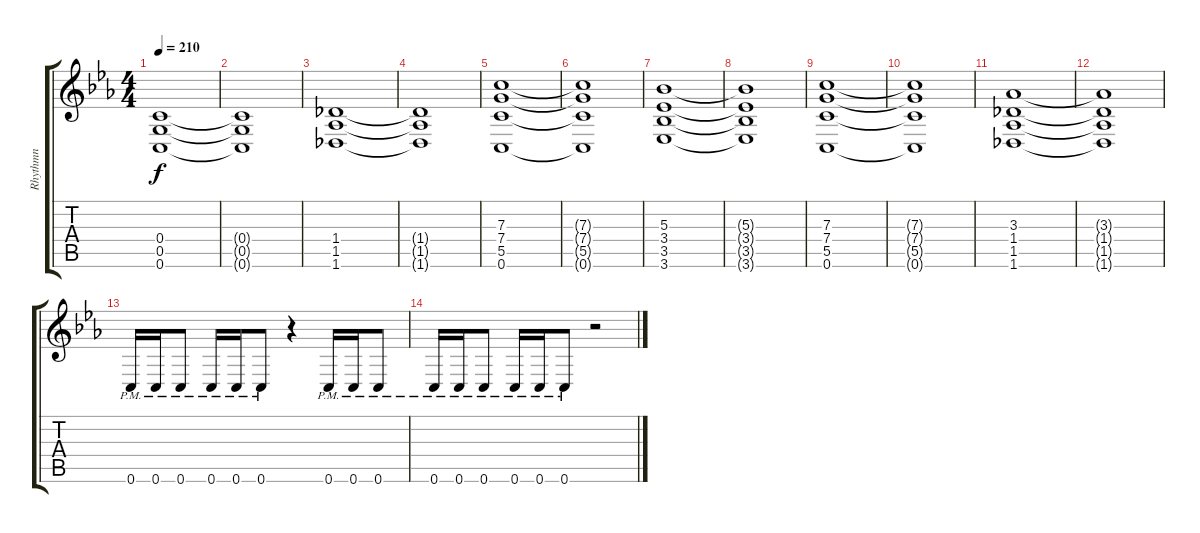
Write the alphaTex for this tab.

\track ("Rhythmn" "Rhythmn") {instrument overdrivenguitar}
\staff {score tabs}
\tuning (D4 A3 F3 C3 G2 C2) {hide}
\ts (4 4)
\tempo 210
\clef g2
\ks cminor
(0.4 0.5 0.6).1{dy f} |
(0.4{t} 0.5{t} 0.6{t}).1 |
(1.4 1.5 1.6).1 |
(1.4{t} 1.5{t} 1.6{t}).1 |
(7.3 7.4 5.5 0.6).1 |
(7.3{t} 7.4{t} 5.5{t} 0.6{t}).1 |
(5.3 3.4 3.5 3.6).1 |
(5.3{t} 3.4{t} 3.5{t} 3.6{t}).1 |
(7.3 7.4 5.5 0.6).1 |
(7.3{t} 7.4{t} 5.5{t} 0.6{t}).1 |
(3.3 1.4 1.5 1.6).1 |
(3.3{t} 1.4{t} 1.5{t} 1.6{t}).1 |
0.6{pm}.16 0.6{pm}.16 0.6{pm}.8 0.6{pm}.16 0.6{pm}.16 0.6{pm}.8 r.4 0.6{pm}.16 0.6{pm}.16 0.6{pm}.8 |
0.6{pm}.16 0.6{pm}.16 0.6{pm}.8 0.6{pm}.16 0.6{pm}.16 0.6{pm}.8 r.2
